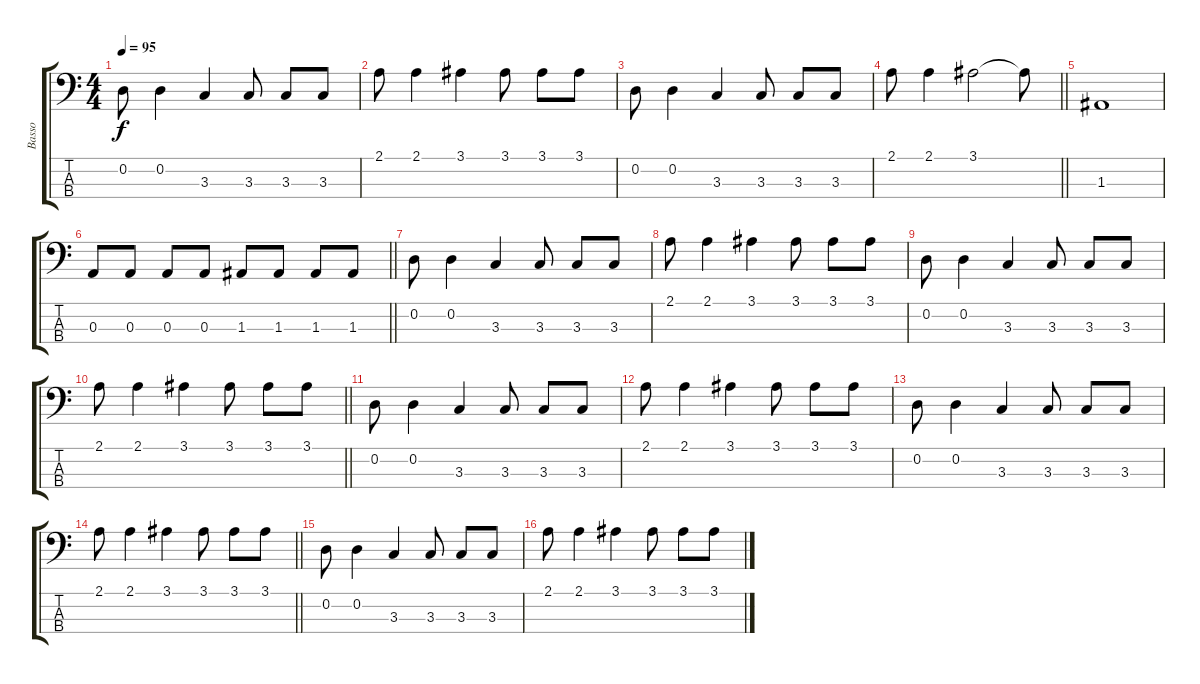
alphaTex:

\track ("Basso" "Basso") {instrument electricbassfinger}
\staff {score tabs}
\tuning (G2 D2 A1 E1) {hide}
\ts (4 4)
\tempo 95
\clef f4
\ks c
0.2.8{dy f} 0.2.4 3.3.4 3.3.8 3.3.8 3.3.8 |
2.1.8 2.1.4 3.1.4 3.1.8 3.1.8 3.1.8 |
0.2.8 0.2.4 3.3.4 3.3.8 3.3.8 3.3.8 |
\barLineRight lightlight
2.1.8 2.1.4 3.1.2 3.1{t}.8 |
1.3.1 |
\barLineRight lightlight
0.3.8 0.3.8 0.3.8 0.3.8 1.3.8 1.3.8 1.3.8 1.3.8 |
0.2.8 0.2.4 3.3.4 3.3.8 3.3.8 3.3.8 |
2.1.8 2.1.4 3.1.4 3.1.8 3.1.8 3.1.8 |
0.2.8 0.2.4 3.3.4 3.3.8 3.3.8 3.3.8 |
\barLineRight lightlight
2.1.8 2.1.4 3.1.4 3.1.8 3.1.8 3.1.8 |
0.2.8 0.2.4 3.3.4 3.3.8 3.3.8 3.3.8 |
2.1.8 2.1.4 3.1.4 3.1.8 3.1.8 3.1.8 |
0.2.8 0.2.4 3.3.4 3.3.8 3.3.8 3.3.8 |
\barLineRight lightlight
2.1.8 2.1.4 3.1.4 3.1.8 3.1.8 3.1.8 |
0.2.8 0.2.4 3.3.4 3.3.8 3.3.8 3.3.8 |
2.1.8 2.1.4 3.1.4 3.1.8 3.1.8 3.1.8
